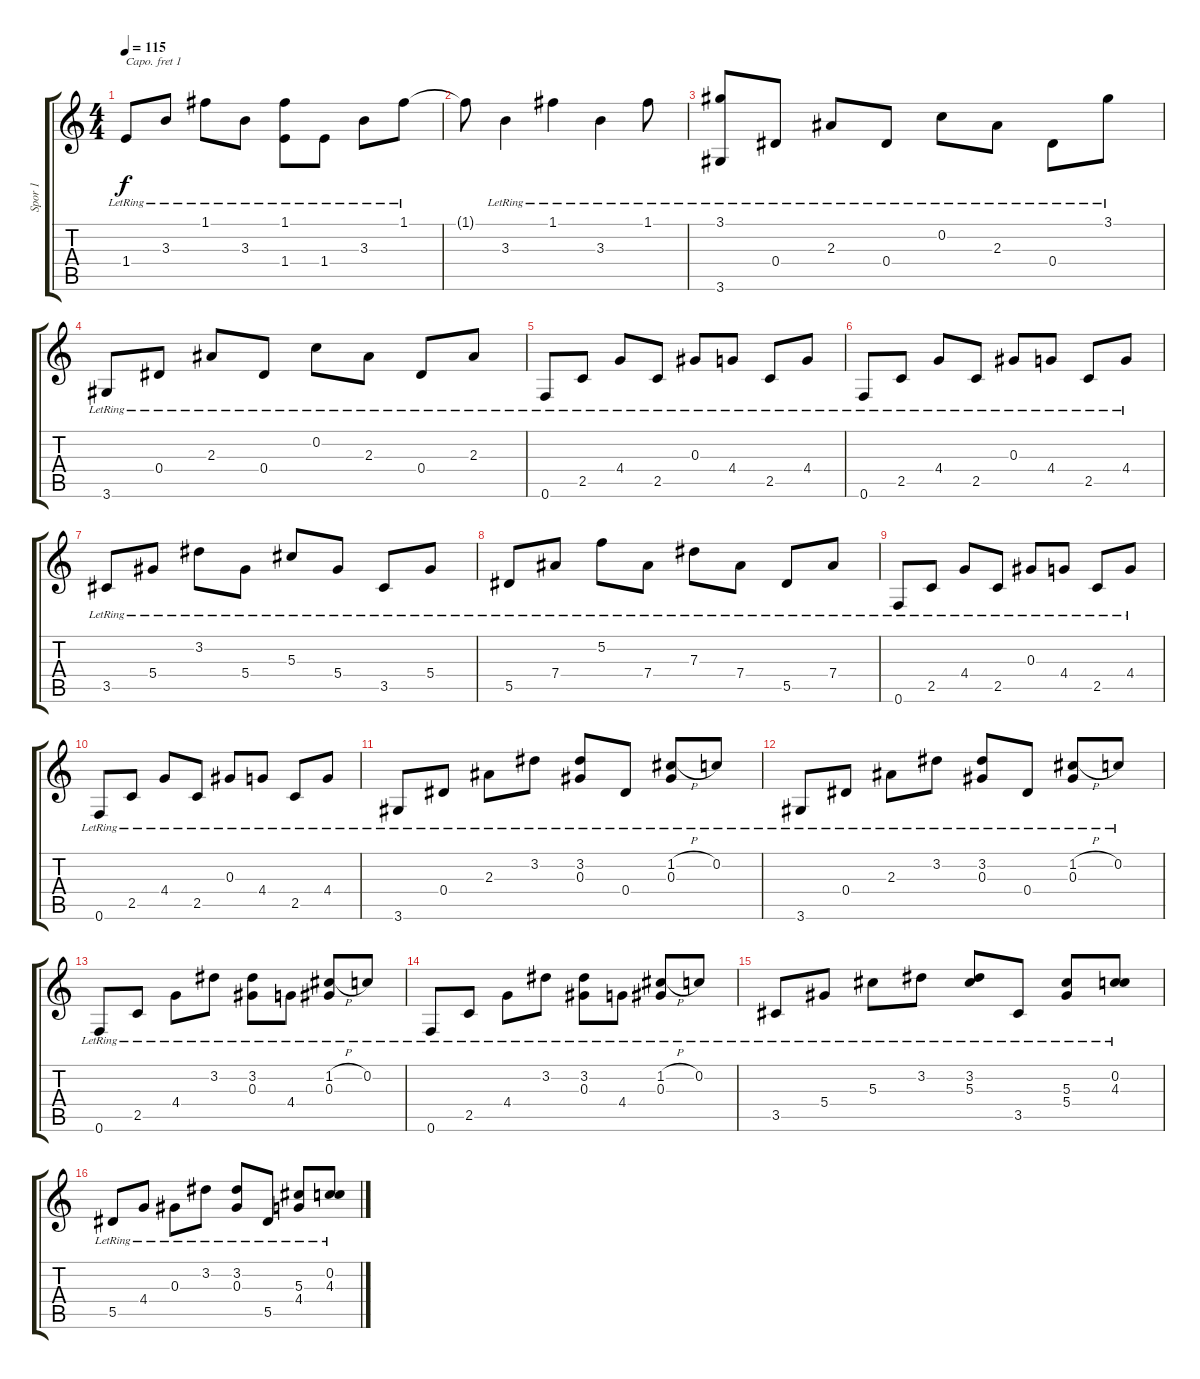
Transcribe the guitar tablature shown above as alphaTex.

\track ("Spor 1" "Spor 1") {instrument acousticguitarnylon}
\staff {score tabs}
\capo 1
\tuning (E4 B3 G3 D3 A2 E2) {hide}
\ts (4 4)
\tempo 115
\clef g2
\ks c
1.4{lr}.8{dy f} 3.3{lr}.8 1.1{lr}.8 3.3{lr}.8 (1.1{lr} 1.4{lr}).8 1.4{lr}.8 3.3{lr}.8 1.1{lr}.8 |
1.1{t}.8 3.3{lr}.4 1.1{lr}.4 3.3{lr}.4 1.1{lr}.8 |
(3.1{lr} 3.6{lr}).8 0.4{lr}.8 2.3{lr}.8 0.4{lr}.8 0.2{lr}.8 2.3{lr}.8 0.4{lr}.8 3.1{lr}.8 |
3.6{lr}.8 0.4{lr}.8 2.3{lr}.8 0.4{lr}.8 0.2{lr}.8 2.3{lr}.8 0.4{lr}.8 2.3{lr}.8 |
0.6{lr}.8 2.5{lr}.8 4.4{lr}.8 2.5{lr}.8 0.3{lr}.8 4.4{lr}.8 2.5{lr}.8 4.4{lr}.8 |
0.6{lr}.8 2.5{lr}.8 4.4{lr}.8 2.5{lr}.8 0.3{lr}.8 4.4{lr}.8 2.5{lr}.8 4.4{lr}.8 |
3.5{lr}.8 5.4{lr}.8 3.2{lr}.8 5.4{lr}.8 5.3{lr}.8 5.4{lr}.8 3.5{lr}.8 5.4{lr}.8 |
5.5{lr}.8 7.4{lr}.8 5.2{lr}.8 7.4{lr}.8 7.3{lr}.8 7.4{lr}.8 5.5{lr}.8 7.4{lr}.8 |
0.6{lr}.8 2.5{lr}.8 4.4{lr}.8 2.5{lr}.8 0.3{lr}.8 4.4{lr}.8 2.5{lr}.8 4.4{lr}.8 |
0.6{lr}.8 2.5{lr}.8 4.4{lr}.8 2.5{lr}.8 0.3{lr}.8 4.4{lr}.8 2.5{lr}.8 4.4{lr}.8 |
3.6{lr}.8 0.4{lr}.8 2.3{lr}.8 3.2{lr}.8 (3.2{lr} 0.3{lr}).8 0.4{lr}.8 (1.2{h lr} 0.3{lr}).8 0.2{lr}.8 |
3.6{lr}.8 0.4{lr}.8 2.3{lr}.8 3.2{lr}.8 (3.2{lr} 0.3{lr}).8 0.4{lr}.8 (1.2{h lr} 0.3{lr}).8 0.2{lr}.8 |
0.6{lr}.8 2.5{lr}.8 4.4{lr}.8 3.2{lr}.8 (3.2{lr} 0.3{lr}).8 4.4{lr}.8 (1.2{h lr} 0.3{lr}).8 0.2{lr}.8 |
0.6{lr}.8 2.5{lr}.8 4.4{lr}.8 3.2{lr}.8 (3.2{lr} 0.3{lr}).8 4.4{lr}.8 (1.2{h lr} 0.3{lr}).8 0.2{lr}.8 |
3.5{lr}.8 5.4{lr}.8 5.3{lr}.8 3.2{lr}.8 (3.2{lr} 5.3{lr}).8 3.5{lr}.8 (5.3{lr} 5.4{lr}).8 (0.2{lr} 4.3{lr}).8 |
5.5{lr}.8 4.4{lr}.8 0.3{lr}.8 3.2{lr}.8 (3.2{lr} 0.3{lr}).8 5.5{lr}.8 (5.3{lr} 4.4{lr}).8 (0.2{lr} 4.3{lr}).8
